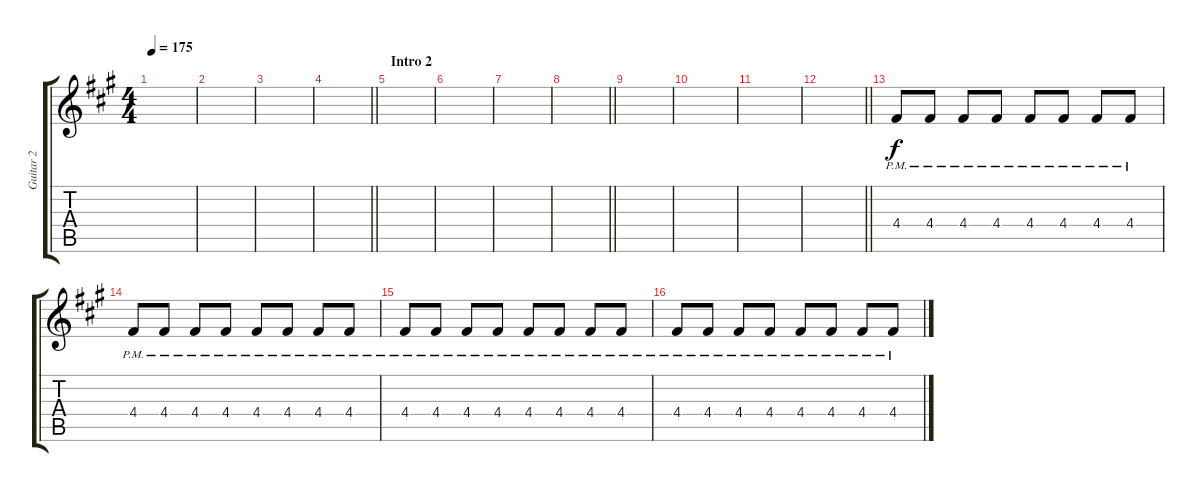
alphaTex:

\track ("Guitar 2" "Guitar 2") {instrument overdrivenguitar}
\staff {score tabs}
\tuning (E4 B3 G3 D3 A2 E2) {hide}
\ts (4 4)
\tempo 175
\clef g2
\ks f#minor
|
|
|
\barLineRight lightlight
|
\section ("" "Intro 2")
|
|
|
\barLineRight lightlight
|
|
|
|
\barLineRight lightlight
|
4.4{pm}.8{volume 8} 4.4{pm}.8 4.4{pm}.8 4.4{pm}.8 4.4{pm}.8 4.4{pm}.8 4.4{pm}.8 4.4{pm}.8 |
4.4{pm}.8 4.4{pm}.8 4.4{pm}.8 4.4{pm}.8 4.4{pm}.8 4.4{pm}.8 4.4{pm}.8 4.4{pm}.8 |
4.4{pm}.8 4.4{pm}.8 4.4{pm}.8 4.4{pm}.8 4.4{pm}.8 4.4{pm}.8 4.4{pm}.8 4.4{pm}.8 |
4.4{pm}.8 4.4{pm}.8 4.4{pm}.8 4.4{pm}.8 4.4{pm}.8 4.4{pm}.8 4.4{pm}.8 4.4{pm}.8
